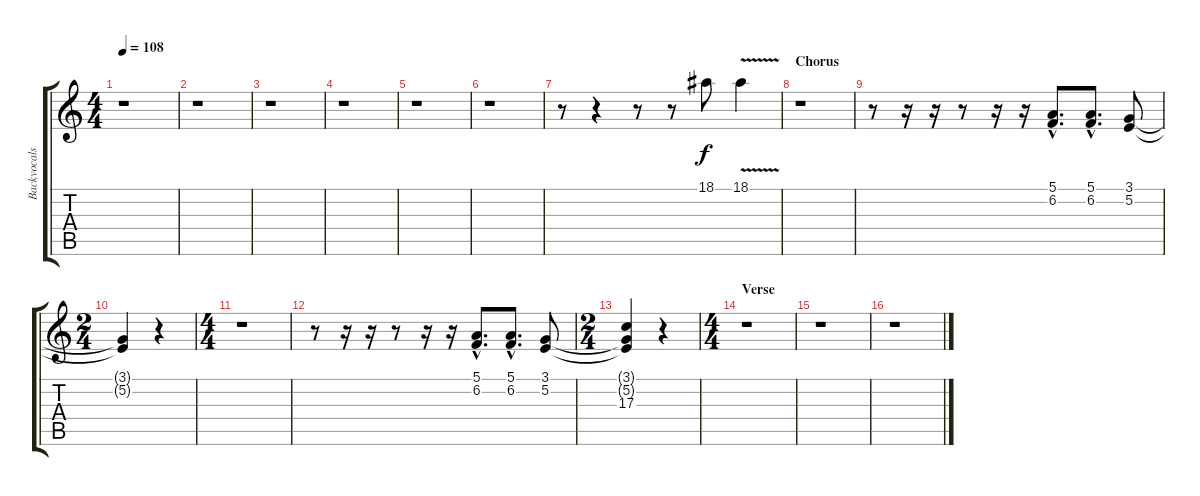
\track ("Backvocals" "Backvocals") {instrument lead6voice}
\staff {score tabs}
\tuning (E4 B3 G3 D3 A2 E2) {hide}
\ts (4 4)
\tempo 108
\clef g2
\ks c
r.1{dy f} |
r.1 |
r.1 |
r.1 |
r.1 |
r.1 |
r.8 r.4 r.8 r.8 18.1.8 18.1{v}.4 |
\section ("" "Chorus")
r.1 |
r.8 r.16 r.16 r.8 r.16 r.16 (5.1{hac} 6.2{hac}).8{d} (5.1{hac} 6.2{hac}).8{d} (3.1 5.2).8 |
\ts (2 4)
(3.1{t} 5.2{t}).4 r.4 |
\ts (4 4)
r.1 |
r.8 r.16 r.16 r.8 r.16 r.16 (5.1{hac} 6.2{hac}).8{d} (5.1{hac} 6.2{hac}).8{d} (3.1 5.2).8 |
\ts (2 4)
(3.1{t} 5.2{t} 17.3).4 r.4 |
\ts (4 4)
\section ("" "Verse")
r.1 |
r.1 |
r.1
